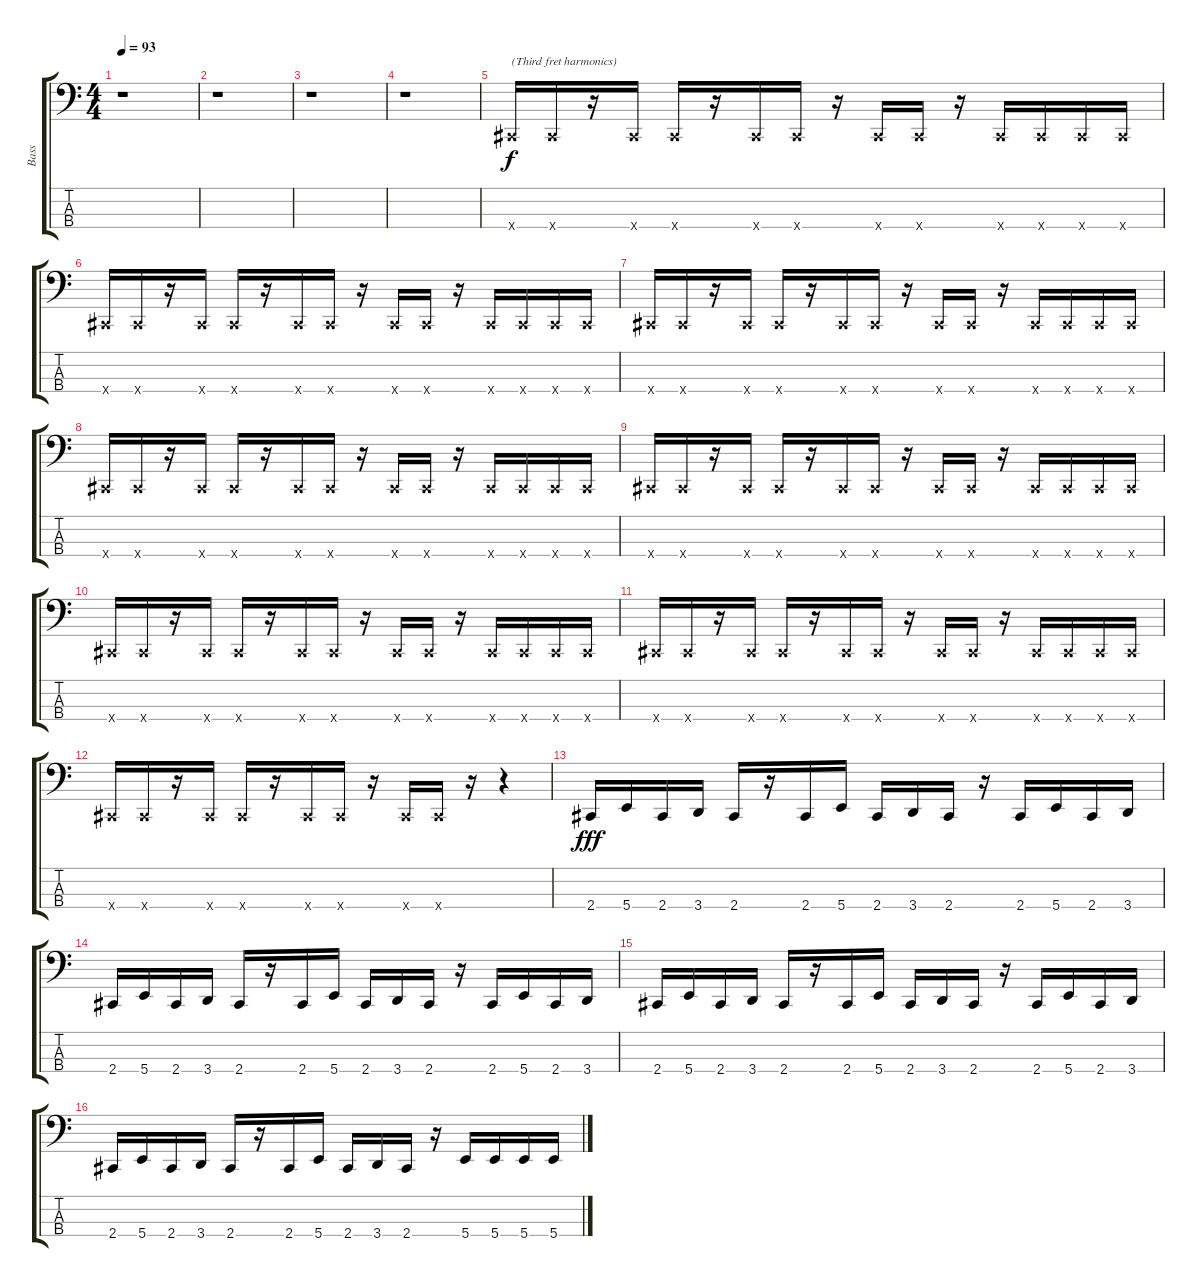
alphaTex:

\track ("Bass" "Bass") {instrument slapbass2}
\staff {score tabs}
\tuning (E2 B1 Gb1 B0) {hide}
\ts (4 4)
\tempo 93
\clef f4
\ks c
r.1{dy f instrument slapbass2} |
r.1 |
r.1 |
r.1 |
2.4{x}.16{txt "(Third fret harmonics)"} 2.4{x}.16 r.16 2.4{x}.16 2.4{x}.16 r.16 2.4{x}.16 2.4{x}.16 r.16 2.4{x}.16 2.4{x}.16 r.16 2.4{x}.16 2.4{x}.16 2.4{x}.16 2.4{x}.16 |
2.4{x}.16 2.4{x}.16 r.16 2.4{x}.16 2.4{x}.16 r.16 2.4{x}.16 2.4{x}.16 r.16 2.4{x}.16 2.4{x}.16 r.16 2.4{x}.16 2.4{x}.16 2.4{x}.16 2.4{x}.16 |
2.4{x}.16 2.4{x}.16 r.16 2.4{x}.16 2.4{x}.16 r.16 2.4{x}.16 2.4{x}.16 r.16 2.4{x}.16 2.4{x}.16 r.16 2.4{x}.16 2.4{x}.16 2.4{x}.16 2.4{x}.16 |
2.4{x}.16 2.4{x}.16 r.16 2.4{x}.16 2.4{x}.16 r.16 2.4{x}.16 2.4{x}.16 r.16 2.4{x}.16 2.4{x}.16 r.16 2.4{x}.16 2.4{x}.16 2.4{x}.16 2.4{x}.16 |
2.4{x}.16 2.4{x}.16 r.16 2.4{x}.16 2.4{x}.16 r.16 2.4{x}.16 2.4{x}.16 r.16 2.4{x}.16 2.4{x}.16 r.16 2.4{x}.16 2.4{x}.16 2.4{x}.16 2.4{x}.16 |
2.4{x}.16 2.4{x}.16 r.16 2.4{x}.16 2.4{x}.16 r.16 2.4{x}.16 2.4{x}.16 r.16 2.4{x}.16 2.4{x}.16 r.16 2.4{x}.16 2.4{x}.16 2.4{x}.16 2.4{x}.16 |
2.4{x}.16 2.4{x}.16 r.16 2.4{x}.16 2.4{x}.16 r.16 2.4{x}.16 2.4{x}.16 r.16 2.4{x}.16 2.4{x}.16 r.16 2.4{x}.16 2.4{x}.16 2.4{x}.16 2.4{x}.16 |
2.4{x}.16 2.4{x}.16 r.16 2.4{x}.16 2.4{x}.16 r.16 2.4{x}.16 2.4{x}.16 r.16 2.4{x}.16 2.4{x}.16 r.16 r.4 |
2.4.16{dy fff} 5.4.16 2.4.16 3.4.16 2.4.16 r.16 2.4.16 5.4.16 2.4.16 3.4.16 2.4.16 r.16 2.4.16 5.4.16 2.4.16 3.4.16 |
2.4.16 5.4.16 2.4.16 3.4.16 2.4.16 r.16 2.4.16 5.4.16 2.4.16 3.4.16 2.4.16 r.16 2.4.16 5.4.16 2.4.16 3.4.16 |
2.4.16 5.4.16 2.4.16 3.4.16 2.4.16 r.16 2.4.16 5.4.16 2.4.16 3.4.16 2.4.16 r.16 2.4.16 5.4.16 2.4.16 3.4.16 |
2.4.16 5.4.16 2.4.16 3.4.16 2.4.16 r.16 2.4.16 5.4.16 2.4.16 3.4.16 2.4.16 r.16 5.4.16 5.4.16 5.4.16 5.4.16
